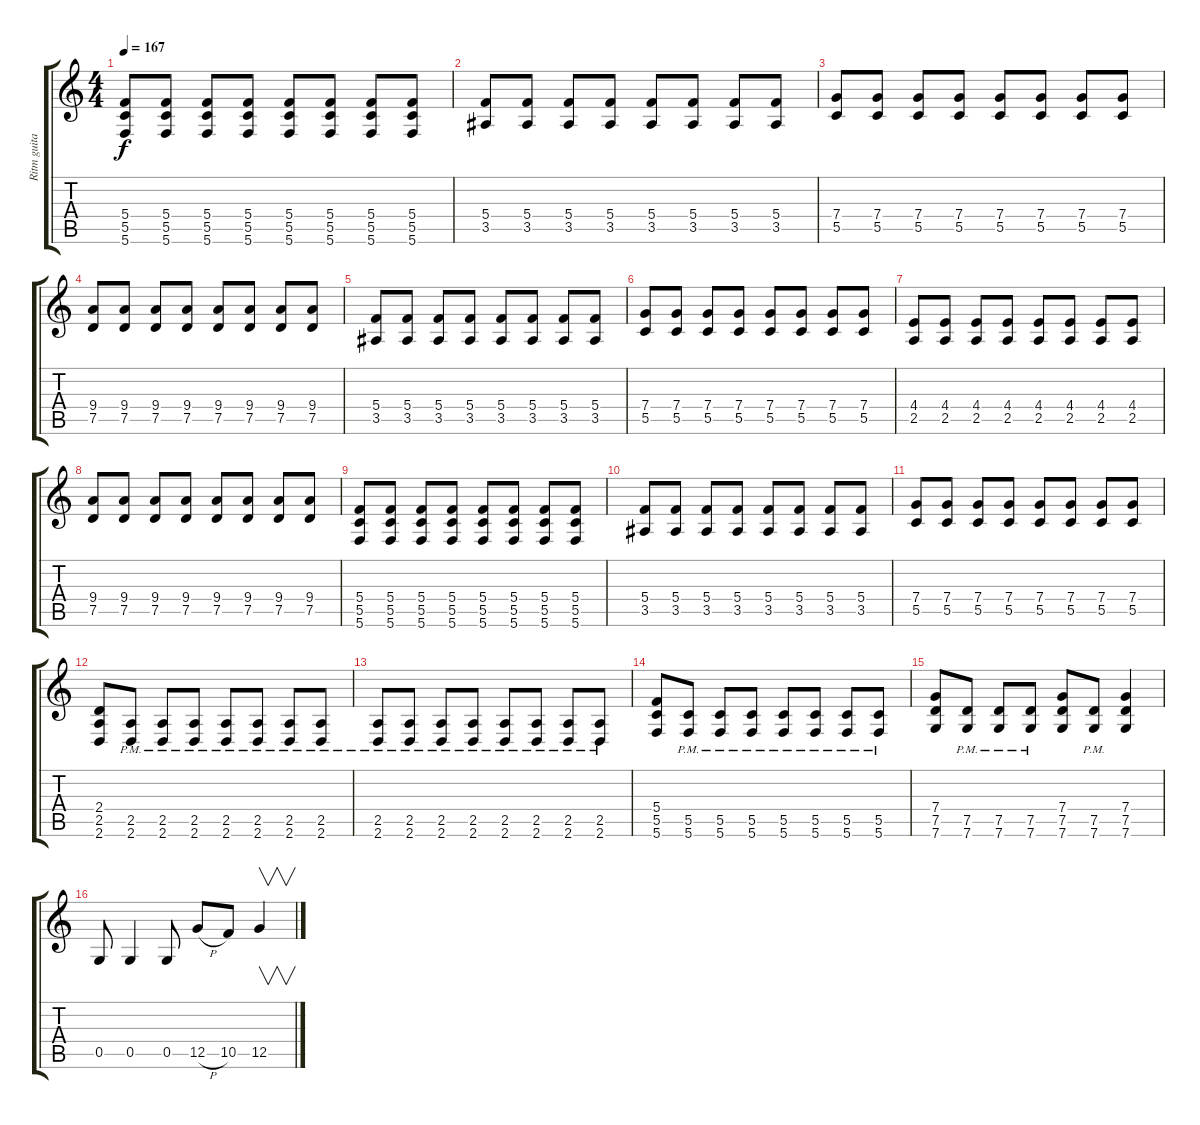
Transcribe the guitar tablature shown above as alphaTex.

\track ("Ritm guitar" "Ritm guita") {instrument distortionguitar}
\staff {score tabs}
\tuning (D4 A3 F3 C3 G2 C2) {hide}
\ts (4 4)
\tempo 167
\clef g2
\ks c
(5.4 5.5 5.6).8{dy f} (5.4 5.5 5.6).8 (5.4 5.5 5.6).8 (5.4 5.5 5.6).8 (5.4 5.5 5.6).8 (5.4 5.5 5.6).8 (5.4 5.5 5.6).8 (5.4 5.5 5.6).8 |
(5.4 3.5).8 (5.4 3.5).8 (5.4 3.5).8 (5.4 3.5).8 (5.4 3.5).8 (5.4 3.5).8 (5.4 3.5).8 (5.4 3.5).8 |
(7.4 5.5).8 (7.4 5.5).8 (7.4 5.5).8 (7.4 5.5).8 (7.4 5.5).8 (7.4 5.5).8 (7.4 5.5).8 (7.4 5.5).8 |
(9.4 7.5).8 (9.4 7.5).8 (9.4 7.5).8 (9.4 7.5).8 (9.4 7.5).8 (9.4 7.5).8 (9.4 7.5).8 (9.4 7.5).8 |
(5.4 3.5).8 (5.4 3.5).8 (5.4 3.5).8 (5.4 3.5).8 (5.4 3.5).8 (5.4 3.5).8 (5.4 3.5).8 (5.4 3.5).8 |
(7.4 5.5).8 (7.4 5.5).8 (7.4 5.5).8 (7.4 5.5).8 (7.4 5.5).8 (7.4 5.5).8 (7.4 5.5).8 (7.4 5.5).8 |
(4.4 2.5).8 (4.4 2.5).8 (4.4 2.5).8 (4.4 2.5).8 (4.4 2.5).8 (4.4 2.5).8 (4.4 2.5).8 (4.4 2.5).8 |
(9.4 7.5).8 (9.4 7.5).8 (9.4 7.5).8 (9.4 7.5).8 (9.4 7.5).8 (9.4 7.5).8 (9.4 7.5).8 (9.4 7.5).8 |
(5.4 5.5 5.6).8 (5.4 5.5 5.6).8 (5.4 5.5 5.6).8 (5.4 5.5 5.6).8 (5.4 5.5 5.6).8 (5.4 5.5 5.6).8 (5.4 5.5 5.6).8 (5.4 5.5 5.6).8 |
(5.4 3.5).8 (5.4 3.5).8 (5.4 3.5).8 (5.4 3.5).8 (5.4 3.5).8 (5.4 3.5).8 (5.4 3.5).8 (5.4 3.5).8 |
(7.4 5.5).8 (7.4 5.5).8 (7.4 5.5).8 (7.4 5.5).8 (7.4 5.5).8 (7.4 5.5).8 (7.4 5.5).8 (7.4 5.5).8 |
(2.4 2.5 2.6).8 (2.5{pm} 2.6{pm}).8 (2.5{pm} 2.6{pm}).8 (2.5{pm} 2.6{pm}).8 (2.5{pm} 2.6{pm}).8 (2.5{pm} 2.6{pm}).8 (2.5{pm} 2.6{pm}).8 (2.5{pm} 2.6{pm}).8 |
(2.5{pm} 2.6{pm}).8 (2.5{pm} 2.6{pm}).8 (2.5{pm} 2.6{pm}).8 (2.5{pm} 2.6{pm}).8 (2.5{pm} 2.6{pm}).8 (2.5{pm} 2.6{pm}).8 (2.5{pm} 2.6{pm}).8 (2.5{pm} 2.6{pm}).8 |
(5.4 5.5 5.6).8 (5.5{pm} 5.6{pm}).8 (5.5{pm} 5.6{pm}).8 (5.5{pm} 5.6{pm}).8 (5.5{pm} 5.6{pm}).8 (5.5{pm} 5.6{pm}).8 (5.5{pm} 5.6{pm}).8 (5.5{pm} 5.6{pm}).8 |
(7.4 7.5 7.6).8 (7.5{pm} 7.6{pm}).8 (7.5{pm} 7.6{pm}).8 (7.5{pm} 7.6{pm}).8 (7.4 7.5 7.6).8 (7.5{pm} 7.6{pm}).8 (7.4 7.5 7.6).4 |
0.5.8{instrument electricguitarjazz} 0.5.4 0.5.8 12.5{h}.8 10.5.8 12.5.4{v}
